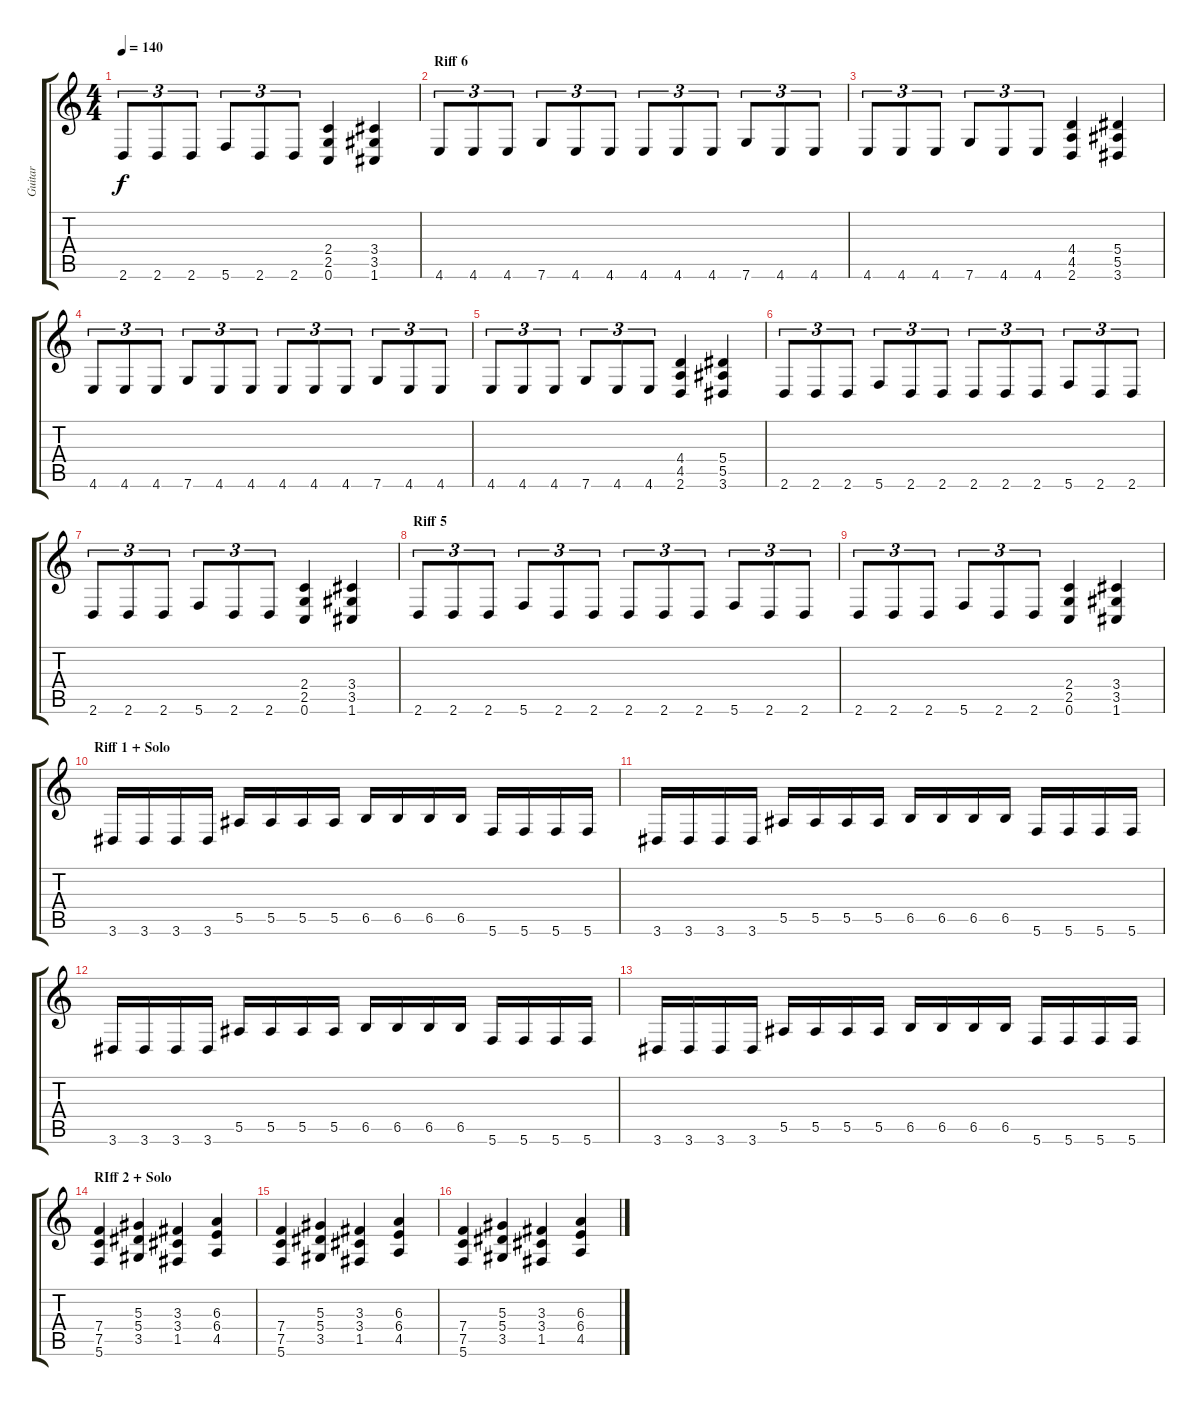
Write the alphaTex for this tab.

\track ("Guitar" "Guitar") {instrument distortionguitar}
\staff {score tabs}
\tuning (C4 G3 Eb3 Bb2 F2 C2) {hide}
\ts (4 4)
\tempo 140
\clef g2
\ks c
2.6.8{tu (3 2) dy f} 2.6.8{tu (3 2)} 2.6.8{tu (3 2)} 5.6.8{tu (3 2)} 2.6.8{tu (3 2)} 2.6.8{tu (3 2)} (2.4 2.5 0.6).4 (3.4 3.5 1.6).4 |
\section ("" "Riff 6")
4.6.8{tu (3 2)} 4.6.8{tu (3 2)} 4.6.8{tu (3 2)} 7.6.8{tu (3 2)} 4.6.8{tu (3 2)} 4.6.8{tu (3 2)} 4.6.8{tu (3 2)} 4.6.8{tu (3 2)} 4.6.8{tu (3 2)} 7.6.8{tu (3 2)} 4.6.8{tu (3 2)} 4.6.8{tu (3 2)} |
4.6.8{tu (3 2)} 4.6.8{tu (3 2)} 4.6.8{tu (3 2)} 7.6.8{tu (3 2)} 4.6.8{tu (3 2)} 4.6.8{tu (3 2)} (4.4 4.5 2.6).4 (5.4 5.5 3.6).4 |
4.6.8{tu (3 2)} 4.6.8{tu (3 2)} 4.6.8{tu (3 2)} 7.6.8{tu (3 2)} 4.6.8{tu (3 2)} 4.6.8{tu (3 2)} 4.6.8{tu (3 2)} 4.6.8{tu (3 2)} 4.6.8{tu (3 2)} 7.6.8{tu (3 2)} 4.6.8{tu (3 2)} 4.6.8{tu (3 2)} |
4.6.8{tu (3 2)} 4.6.8{tu (3 2)} 4.6.8{tu (3 2)} 7.6.8{tu (3 2)} 4.6.8{tu (3 2)} 4.6.8{tu (3 2)} (4.4 4.5 2.6).4 (5.4 5.5 3.6).4 |
2.6.8{tu (3 2)} 2.6.8{tu (3 2)} 2.6.8{tu (3 2)} 5.6.8{tu (3 2)} 2.6.8{tu (3 2)} 2.6.8{tu (3 2)} 2.6.8{tu (3 2)} 2.6.8{tu (3 2)} 2.6.8{tu (3 2)} 5.6.8{tu (3 2)} 2.6.8{tu (3 2)} 2.6.8{tu (3 2)} |
2.6.8{tu (3 2)} 2.6.8{tu (3 2)} 2.6.8{tu (3 2)} 5.6.8{tu (3 2)} 2.6.8{tu (3 2)} 2.6.8{tu (3 2)} (2.4 2.5 0.6).4 (3.4 3.5 1.6).4 |
\section ("" "Riff 5")
2.6.8{tu (3 2)} 2.6.8{tu (3 2)} 2.6.8{tu (3 2)} 5.6.8{tu (3 2)} 2.6.8{tu (3 2)} 2.6.8{tu (3 2)} 2.6.8{tu (3 2)} 2.6.8{tu (3 2)} 2.6.8{tu (3 2)} 5.6.8{tu (3 2)} 2.6.8{tu (3 2)} 2.6.8{tu (3 2)} |
2.6.8{tu (3 2)} 2.6.8{tu (3 2)} 2.6.8{tu (3 2)} 5.6.8{tu (3 2)} 2.6.8{tu (3 2)} 2.6.8{tu (3 2)} (2.4 2.5 0.6).4 (3.4 3.5 1.6).4 |
\section ("" "Riff 1 + Solo")
3.6.16 3.6.16 3.6.16 3.6.16 5.5.16 5.5.16 5.5.16 5.5.16 6.5.16 6.5.16 6.5.16 6.5.16 5.6.16 5.6.16 5.6.16 5.6.16 |
3.6.16 3.6.16 3.6.16 3.6.16 5.5.16 5.5.16 5.5.16 5.5.16 6.5.16 6.5.16 6.5.16 6.5.16 5.6.16 5.6.16 5.6.16 5.6.16 |
3.6.16 3.6.16 3.6.16 3.6.16 5.5.16 5.5.16 5.5.16 5.5.16 6.5.16 6.5.16 6.5.16 6.5.16 5.6.16 5.6.16 5.6.16 5.6.16 |
3.6.16 3.6.16 3.6.16 3.6.16 5.5.16 5.5.16 5.5.16 5.5.16 6.5.16 6.5.16 6.5.16 6.5.16 5.6.16 5.6.16 5.6.16 5.6.16 |
\section ("" "RIff 2 + Solo")
(7.4 7.5 5.6).4 (5.3 5.4 3.5).4 (3.3 3.4 1.5).4 (6.3 6.4 4.5).4 |
(7.4 7.5 5.6).4 (5.3 5.4 3.5).4 (3.3 3.4 1.5).4 (6.3 6.4 4.5).4 |
(7.4 7.5 5.6).4 (5.3 5.4 3.5).4 (3.3 3.4 1.5).4 (6.3 6.4 4.5).4
